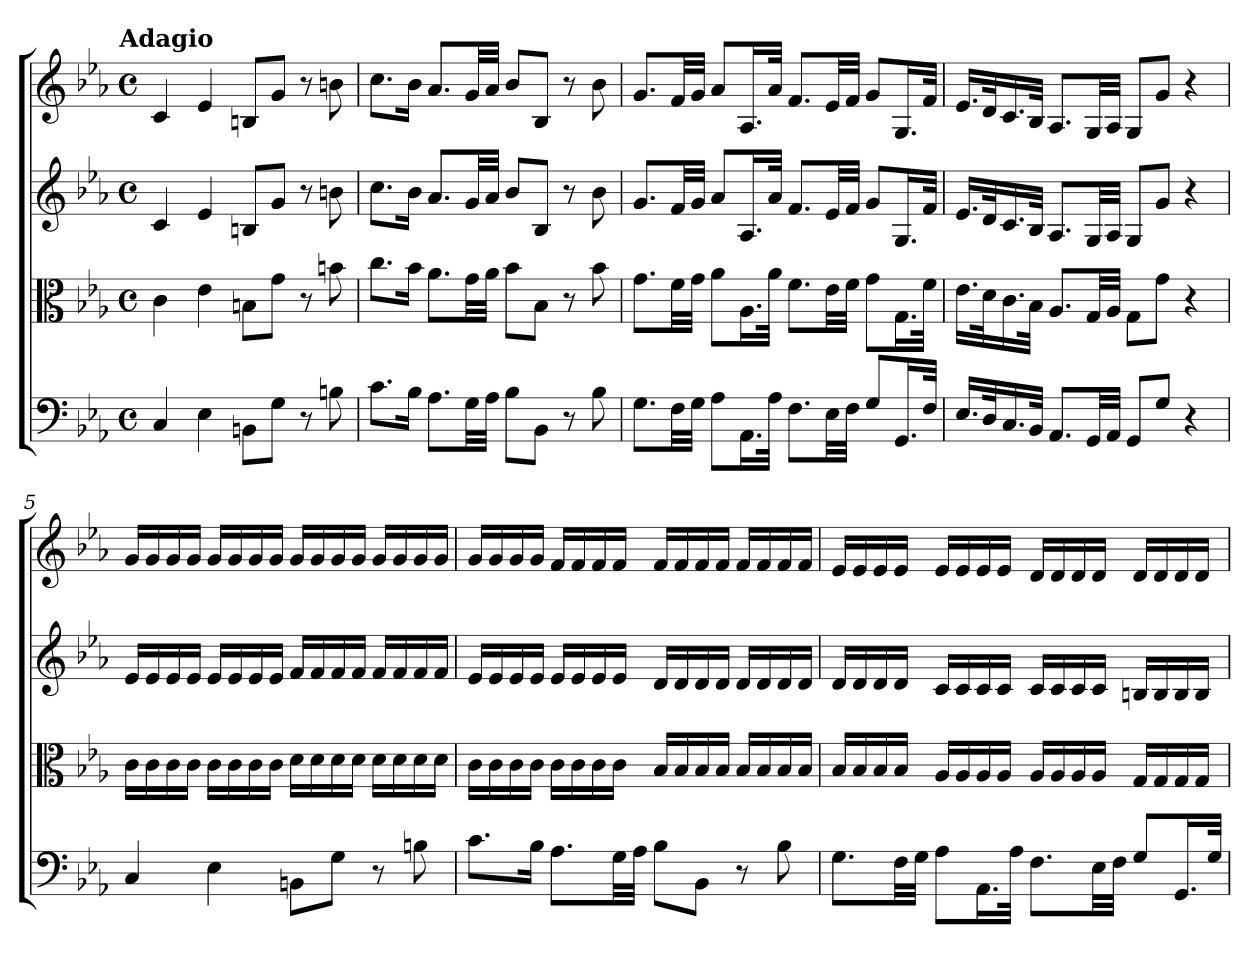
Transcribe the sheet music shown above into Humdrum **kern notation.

**kern	**kern	**kern	**kern
*part4	*part3	*part2	*part1
*staff4	*staff3	*staff2	*staff1
*clefF4	*clefC3	*clefG2	*clefG2
*k[b-e-a-]	*k[b-e-a-]	*k[b-e-a-]	*k[b-e-a-]
*c:	*c:	*c:	*c:
!!LO:TX:omd:t=Adagio
*M4/4	*M4/4	*M4/4	*M4/4
*met(c)	*met(c)	*met(c)	*met(c)
*MM56	*MM56	*MM56	*MM56
=	=	=	=
4C/	4c\	4c/	4c/
4E-\	4e-\	4e-/	4e-/
8BBn\L	8Bn\L	8Bn/L	8Bn/L
8G\J	8g\J	8g/J	8g/J
8r	8r	8r	8r
8Bn\	8bn\	8bn\	8bn\
=2	=2	=2	=2
8.c\L	8.cc\L	8.cc\L	8.cc\L
16B-\Jk	16b-\Jk	16b-\Jk	16b-\Jk
8.A-\L	8.a-\L	8.a-/L	8.a-/L
32G\LL	32g\LL	32g/LL	32g/LL
32A-\JJJ	32a-\JJJ	32a-/JJJ	32a-/JJJ
8B-\L	8b-\L	8b-/L	8b-/L
8BB-\J	8B-\J	8B-/J	8B-/J
8r	8r	8r	8r
8B-\	8b-\	8b-\	8b-\
=3	=3	=3	=3
8.G\L	8.g\L	8.g/L	8.g/L
32F\LL	32f\LL	32f/LL	32f/LL
32G\JJJ	32g\JJJ	32g/JJJ	32g/JJJ
8A-\L	8a-\L	8a-/L	8a-/L
16.AA-\L	16.A-\L	16.A-/L	16.A-/L
32A-\JJk	32a-\JJk	32a-/JJk	32a-/JJk
8.F\L	8.f\L	8.f/L	8.f/L
32E-\LL	32e-\LL	32e-/LL	32e-/LL
32F\JJJ	32f\JJJ	32f/JJJ	32f/JJJ
8G/L	8g\L	8g/L	8g/L
16.GG/L	16.G\L	16.G/L	16.G/L
32F/JJk	32f\JJk	32f/JJk	32f/JJk
=4	=4	=4	=4
16.E-/LL	16.e-\LL	16.e-/LL	16.e-/LL
32D/K	32d\K	32d/K	32d/K
16.C/	16.c\	16.c/	16.c/
32BB-/JJk	32B-\JJk	32B-/JJk	32B-/JJk
8.AA-/L	8.A-/L	8.A-/L	8.A-/L
32GG/LL	32G/LL	32G/LL	32G/LL
32AA-/JJJ	32A-/JJJ	32A-/JJJ	32A-/JJJ
8GG/L	8G\L	8G/L	8G/L
8G/J	8g\J	8g/J	8g/J
4r	4r	4r	4r
=5	=5	=5	=5
4C/	16c\LL	16e-/LL	16g/LL
.	16c\	16e-/	16g/
.	16c\	16e-/	16g/
.	16c\JJ	16e-/JJ	16g/JJ
4E-\	16c\LL	16e-/LL	16g/LL
.	16c\	16e-/	16g/
.	16c\	16e-/	16g/
.	16c\JJ	16e-/JJ	16g/JJ
8BBn\L	16d\LL	16f/LL	16g/LL
.	16d\	16f/	16g/
8G\J	16d\	16f/	16g/
.	16d\JJ	16f/JJ	16g/JJ
8r	16d\LL	16f/LL	16g/LL
.	16d\	16f/	16g/
8Bn\	16d\	16f/	16g/
.	16d\JJ	16f/JJ	16g/JJ
=6	=6	=6	=6
8.c\L	16c\LL	16e-/LL	16g/LL
.	16c\	16e-/	16g/
.	16c\	16e-/	16g/
16B-\Jk	16c\JJ	16e-/JJ	16g/JJ
8.A-\L	16c\LL	16e-/LL	16f/LL
.	16c\	16e-/	16f/
.	16c\	16e-/	16f/
32G\LL	16c\JJ	16e-/JJ	16f/JJ
32A-\JJJ	.	.	.
8B-\L	16B-/LL	16d/LL	16f/LL
.	16B-/	16d/	16f/
8BB-\J	16B-/	16d/	16f/
.	16B-/JJ	16d/JJ	16f/JJ
8r	16B-/LL	16d/LL	16f/LL
.	16B-/	16d/	16f/
8B-\	16B-/	16d/	16f/
.	16B-/JJ	16d/JJ	16f/JJ
=7	=7	=7	=7
8.G\L	16B-/LL	16d/LL	16e-/LL
.	16B-/	16d/	16e-/
.	16B-/	16d/	16e-/
32F\LL	16B-/JJ	16d/JJ	16e-/JJ
32G\JJJ	.	.	.
8A-\L	16A-/LL	16c/LL	16e-/LL
.	16A-/	16c/	16e-/
16.AA-\L	16A-/	16c/	16e-/
.	16A-/JJ	16c/JJ	16e-/JJ
32A-\JJk	.	.	.
8.F\L	16A-/LL	16c/LL	16d/LL
.	16A-/	16c/	16d/
.	16A-/	16c/	16d/
32E-\LL	16A-/JJ	16c/JJ	16d/JJ
32F\JJJ	.	.	.
8G/L	16G/LL	16Bn/LL	16d/LL
.	16G/	16B/	16d/
16.GG/L	16G/	16B/	16d/
.	16G/JJ	16B/JJ	16d/JJ
32G/JJk	.	.	.
=	=	=	=
*-	*-	*-	*-
